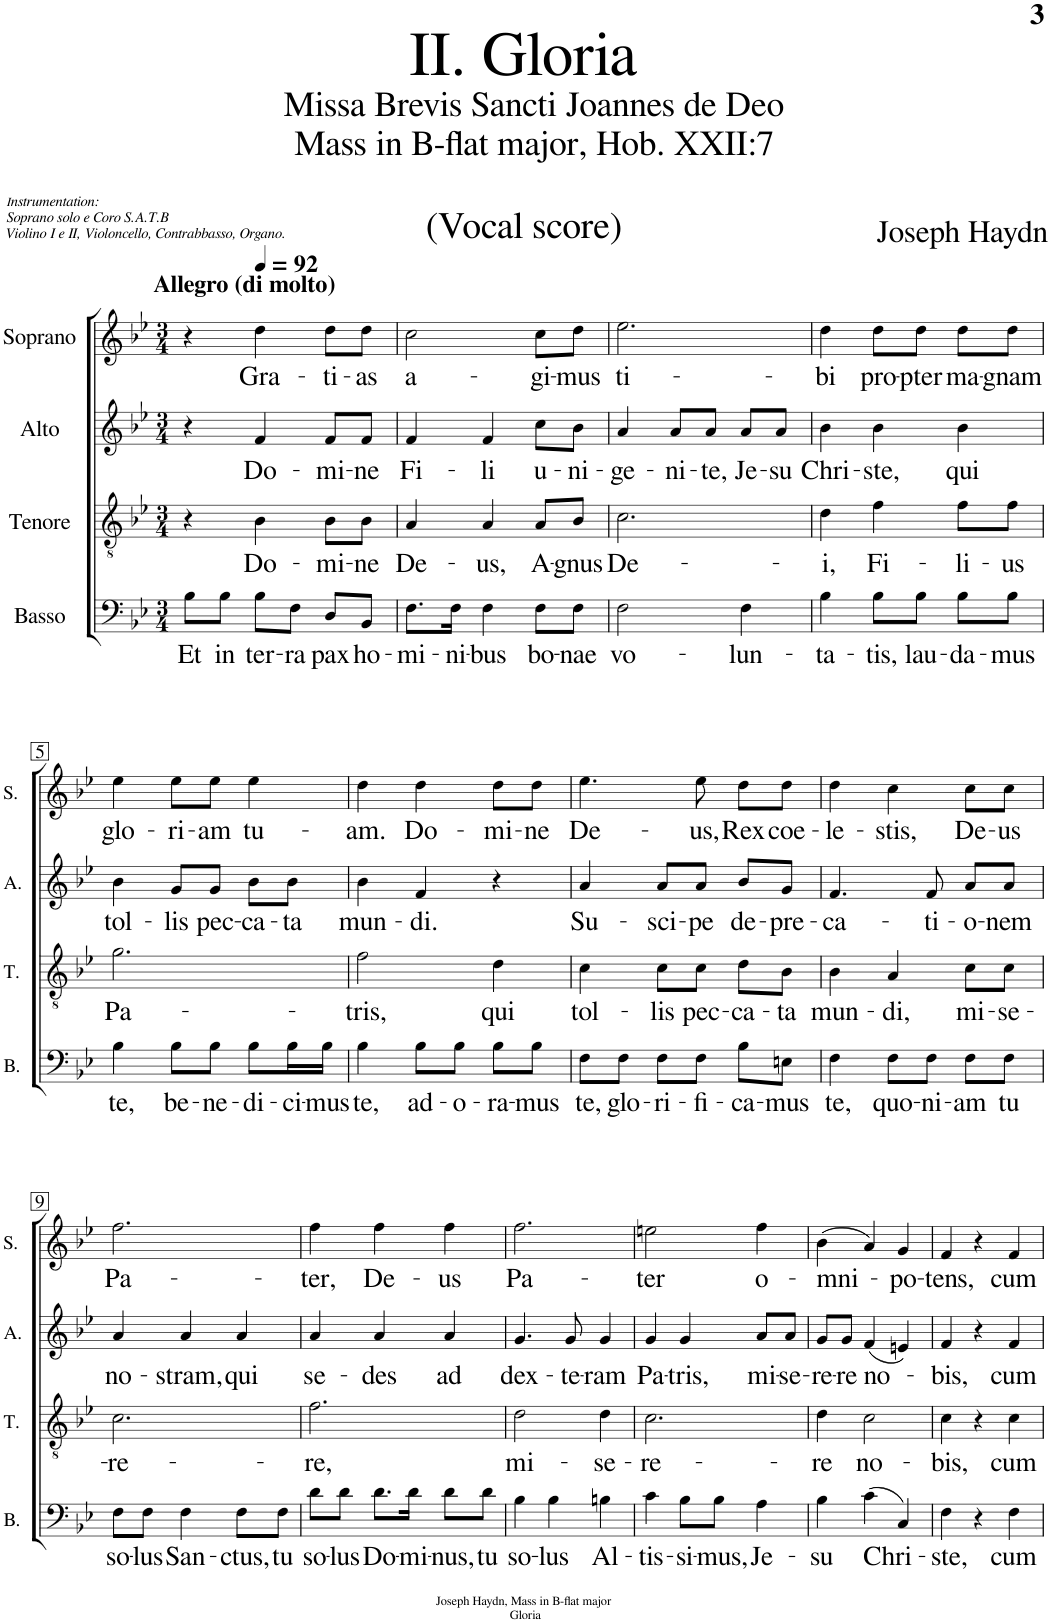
**kern	**text	**kern	**text	**kern	**text	**kern	**text
*part4	*part4	*part3	*part3	*part2	*part2	*part1	*part1
*staff4	*staff4	*staff3	*staff3	*staff2	*staff2	*staff1	*staff1
*I"Basso	*	*I"Tenore	*	*I"Alto	*	*I"Soprano	*
*I'B.	*	*I'T.	*	*I'A.	*	*I'S.	*
*clefF4	*	*clefGv2	*	*clefG2	*	*clefG2	*
*k[b-e-]	*	*k[b-e-]	*	*k[b-e-]	*	*k[b-e-]	*
*M3/4	*	*M3/4	*	*M3/4	*	*M3/4	*
=1	=1	=1	=1	=1	=1	=1	=1
!	!LO:LY:b	!	!	!	!	!	!
8B-\L	Et	4r	.	4r	.	4r	.
!	!LO:LY:b	!	!	!	!	!	!
8B-\J	in	.	.	.	.	.	.
!	!LO:LY:b	!	!LO:LY:b	!	!LO:LY:b	!	!LO:LY:b
8B-\L	ter-	4B-\	Do-	4f/	Do-	4dd\	Gra-
!	!LO:LY:b	!	!	!	!	!	!
8F\J	-ra	.	.	.	.	.	.
!	!LO:LY:b	!	!LO:LY:b	!	!LO:LY:b	!	!LO:LY:b
8D/L	pax	8B-\L	-mi-	8f/L	-mi-	8dd\L	-ti-
!	!LO:LY:b	!	!LO:LY:b	!	!LO:LY:b	!	!LO:LY:b
8BB-/J	ho-	8B-\J	-ne	8f/J	-ne	8dd\J	-as
=2	=2	=2	=2	=2	=2	=2	=2
!	!LO:LY:b	!	!LO:LY:b	!	!LO:LY:b	!	!LO:LY:b
8.F\L	-mi-	4A/	De-	4f/	Fi-	2cc\	a-
!	!LO:LY:b	!	!	!	!	!	!
16F\Jk	-ni-	.	.	.	.	.	.
!	!LO:LY:b	!	!LO:LY:b	!	!LO:LY:b	!	!
4F\	-bus	4A/	-us,	4f/	-li	.	.
!	!LO:LY:b	!	!LO:LY:b	!	!LO:LY:b	!	!LO:LY:b
8F\L	bo-	8A/L	A-	8cc\L	u-	8cc\L	-gi-
!	!LO:LY:b	!	!LO:LY:b	!	!LO:LY:b	!	!LO:LY:b
8F\J	-nae	8B-/J	-gnus	8b-\J	-ni-	8dd\J	-mus
=3	=3	=3	=3	=3	=3	=3	=3
!	!LO:LY:b	!	!LO:LY:b	!	!LO:LY:b	!	!LO:LY:b
2F\	vo-	2.c\	De-	4a/	-ge-	2.ee-\	ti-
!	!	!	!	!	!LO:LY:b	!	!
.	.	.	.	8a/L	-ni-	.	.
!	!	!	!	!	!LO:LY:b	!	!
.	.	.	.	8a/J	-te,	.	.
!	!LO:LY:b	!	!	!	!LO:LY:b	!	!
4F\	-lun-	.	.	8a/L	Je-	.	.
!	!	!	!	!	!LO:LY:b	!	!
.	.	.	.	8a/J	-su	.	.
=4	=4	=4	=4	=4	=4	=4	=4
!	!LO:LY:b	!	!LO:LY:b	!	!LO:LY:b	!	!LO:LY:b
4B-\	-ta-	4d\	-i,	4b-\	Chri-	4dd\	-bi
!	!LO:LY:b	!	!LO:LY:b	!	!LO:LY:b	!	!LO:LY:b
8B-\L	-tis,	4f\	Fi-	4b-\	-ste,	8dd\L	pro-
!	!LO:LY:b	!	!	!	!	!	!LO:LY:b
8B-\J	lau-	.	.	.	.	8dd\J	-pter
!	!LO:LY:b	!	!LO:LY:b	!	!LO:LY:b	!	!LO:LY:b
8B-\L	-da-	8f\L	-li-	4b-\	qui	8dd\L	ma-
!	!LO:LY:b	!	!LO:LY:b	!	!	!	!LO:LY:b
8B-\J	-mus	8f\J	-us	.	.	8dd\J	-gnam
!!LO:LB:g=z
=5	=5	=5	=5	=5	=5	=5	=5
!	!LO:LY:b	!	!LO:LY:b	!	!LO:LY:b	!	!LO:LY:b
4B-\	te,	2.g\	Pa-	4b-\	tol-	4ee-\	glo-
!	!LO:LY:b	!	!	!	!LO:LY:b	!	!LO:LY:b
8B-\L	be-	.	.	8g/L	-lis	8ee-\L	-ri-
!	!LO:LY:b	!	!	!	!LO:LY:b	!	!LO:LY:b
8B-\J	-ne-	.	.	8g/J	pec-	8ee-\J	-am
!	!LO:LY:b	!	!	!	!LO:LY:b	!	!LO:LY:b
8B-\L	-di-	.	.	8b-\L	-ca-	4ee-\	tu-
!	!LO:LY:b	!	!	!	!LO:LY:b	!	!
16B-\L	-ci-	.	.	8b-\J	-ta	.	.
!	!LO:LY:b	!	!	!	!	!	!
16B-\JJ	-mus	.	.	.	.	.	.
=6	=6	=6	=6	=6	=6	=6	=6
!	!LO:LY:b	!	!LO:LY:b	!	!LO:LY:b	!	!LO:LY:b
4B-\	te,	2f\	-tris,	4b-\	mun-	4dd\	-am.
!	!LO:LY:b	!	!	!	!LO:LY:b	!	!LO:LY:b
8B-\L	ad-	.	.	4f/	-di.	4dd\	Do-
!	!LO:LY:b	!	!	!	!	!	!
8B-\J	-o-	.	.	.	.	.	.
!	!LO:LY:b	!	!LO:LY:b	!	!	!	!LO:LY:b
8B-\L	-ra-	4d\	qui	4r	.	8dd\L	-mi-
!	!LO:LY:b	!	!	!	!	!	!LO:LY:b
8B-\J	-mus	.	.	.	.	8dd\J	-ne
=7	=7	=7	=7	=7	=7	=7	=7
!	!LO:LY:b	!	!LO:LY:b	!	!LO:LY:b	!	!LO:LY:b
8F\L	te,	4c\	tol-	4a/	Su-	4.ee-\	De-
!	!LO:LY:b	!	!	!	!	!	!
8F\J	glo-	.	.	.	.	.	.
!	!LO:LY:b	!	!LO:LY:b	!	!LO:LY:b	!	!
8F\L	-ri-	8c\L	-lis	8a/L	-sci-	.	.
!	!LO:LY:b	!	!LO:LY:b	!	!LO:LY:b	!	!LO:LY:b
8F\J	-fi-	8c\J	pec-	8a/J	-pe	8ee-\	-us,
!	!LO:LY:b	!	!LO:LY:b	!	!LO:LY:b	!	!LO:LY:b
8B-\L	-ca-	8d\L	-ca-	8b-/L	de-	8dd\L	Rex
!	!LO:LY:b	!	!LO:LY:b	!	!LO:LY:b	!	!LO:LY:b
8En\J	-mus	8B-\J	-ta	8g/J	-pre-	8dd\J	coe-
=8	=8	=8	=8	=8	=8	=8	=8
!	!LO:LY:b	!	!LO:LY:b	!	!LO:LY:b	!	!LO:LY:b
4F\	te,	4B-\	mun-	4.f/	-ca-	4dd\	-le-
!	!LO:LY:b	!	!LO:LY:b	!	!	!	!LO:LY:b
8F\L	quo-	4A/	-di,	.	.	4cc\	-stis,
!	!LO:LY:b	!	!	!	!LO:LY:b	!	!
8F\J	-ni-	.	.	8f/	-ti-	.	.
!	!LO:LY:b	!	!LO:LY:b	!	!LO:LY:b	!	!LO:LY:b
8F\L	-am	8c\L	mi-	8a/L	-o-	8cc\L	De-
!	!LO:LY:b	!	!LO:LY:b	!	!LO:LY:b	!	!LO:LY:b
8F\J	tu	8c\J	-se-	8a/J	-nem	8cc\J	-us
!!LO:LB:g=z
=9	=9	=9	=9	=9	=9	=9	=9
!	!LO:LY:b	!	!LO:LY:b	!	!LO:LY:b	!	!LO:LY:b
8F\L	so-	2.c\	-re-	4a/	no-	2.ff\	Pa-
!	!LO:LY:b	!	!	!	!	!	!
8F\J	-lus	.	.	.	.	.	.
!	!LO:LY:b	!	!	!	!LO:LY:b	!	!
4F\	San-	.	.	4a/	-stram,	.	.
!	!LO:LY:b	!	!	!	!LO:LY:b	!	!
8F\L	-ctus,	.	.	4a/	qui	.	.
!	!LO:LY:b	!	!	!	!	!	!
8F\J	tu	.	.	.	.	.	.
=10	=10	=10	=10	=10	=10	=10	=10
!	!LO:LY:b	!	!LO:LY:b	!	!LO:LY:b	!	!LO:LY:b
8d\L	so-	2.f\	-re,	4a/	se-	4ff\	-ter,
!	!LO:LY:b	!	!	!	!	!	!
8d\J	-lus	.	.	.	.	.	.
!	!LO:LY:b	!	!	!	!LO:LY:b	!	!LO:LY:b
8.d\L	Do-	.	.	4a/	-des	4ff\	De-
!	!LO:LY:b	!	!	!	!	!	!
16d\Jk	-mi-	.	.	.	.	.	.
!	!LO:LY:b	!	!	!	!LO:LY:b	!	!LO:LY:b
8d\L	-nus,	.	.	4a/	ad	4ff\	-us
!	!LO:LY:b	!	!	!	!	!	!
8d\J	tu	.	.	.	.	.	.
=11	=11	=11	=11	=11	=11	=11	=11
!	!LO:LY:b	!	!LO:LY:b	!	!LO:LY:b	!	!LO:LY:b
4B-\	so-	2d\	mi-	4.g/	dex-	2.ff\	Pa-
!	!LO:LY:b	!	!	!	!	!	!
4B-\	-lus	.	.	.	.	.	.
!	!	!	!	!	!LO:LY:b	!	!
.	.	.	.	8g/	-te-	.	.
!	!LO:LY:b	!	!LO:LY:b	!	!LO:LY:b	!	!
4Bn\	Al-	4d\	-se-	4g/	-ram	.	.
=12	=12	=12	=12	=12	=12	=12	=12
!	!LO:LY:b	!	!LO:LY:b	!	!LO:LY:b	!	!LO:LY:b
4c\	-tis-	2.c\	-re-	4g/	Pa-	2een\	-ter
!	!LO:LY:b	!	!	!	!LO:LY:b	!	!
8B-\L	-si-	.	.	4g/	-tris,	.	.
!	!LO:LY:b	!	!	!	!	!	!
8B-\J	-mus,	.	.	.	.	.	.
!	!LO:LY:b	!	!	!	!LO:LY:b	!	!LO:LY:b
4A\	Je-	.	.	8a/L	mi-	4ff\	o-
!	!	!	!	!	!LO:LY:b	!	!
.	.	.	.	8a/J	-se-	.	.
=13	=13	=13	=13	=13	=13	=13	=13
!	!LO:LY:b	!	!LO:LY:b	!	!LO:LY:b	!	!LO:LY:b
4B-\	-su	4d\	-re	8g/L	-re-	(>4b-\	-mni-
!	!	!	!	!	!LO:LY:b	!	!
.	.	.	.	8g/J	-re	.	.
!	!LO:LY:b	!	!LO:LY:b	!	!LO:LY:b	!	!
(>4c\	Chri-	2c\	no-	(<4f/	no-	4a/)	.
!	!	!	!	!	!	!	!LO:LY:b
4C/)	.	.	.	4en/)	.	4g/	-po-
=14	=14	=14	=14	=14	=14	=14	=14
!	!LO:LY:b	!	!LO:LY:b	!	!LO:LY:b	!	!LO:LY:b
4F\	-ste,	4c\	-bis,	4f/	-bis,	4f/	-tens,
4r	.	4r	.	4r	.	4r	.
!	!LO:LY:b	!	!LO:LY:b	!	!LO:LY:b	!	!LO:LY:b
4F\	cum	4c\	cum	4f/	cum	4f/	cum
=	=	=	=	=	=	=	=
*-	*-	*-	*-	*-	*-	*-	*-
